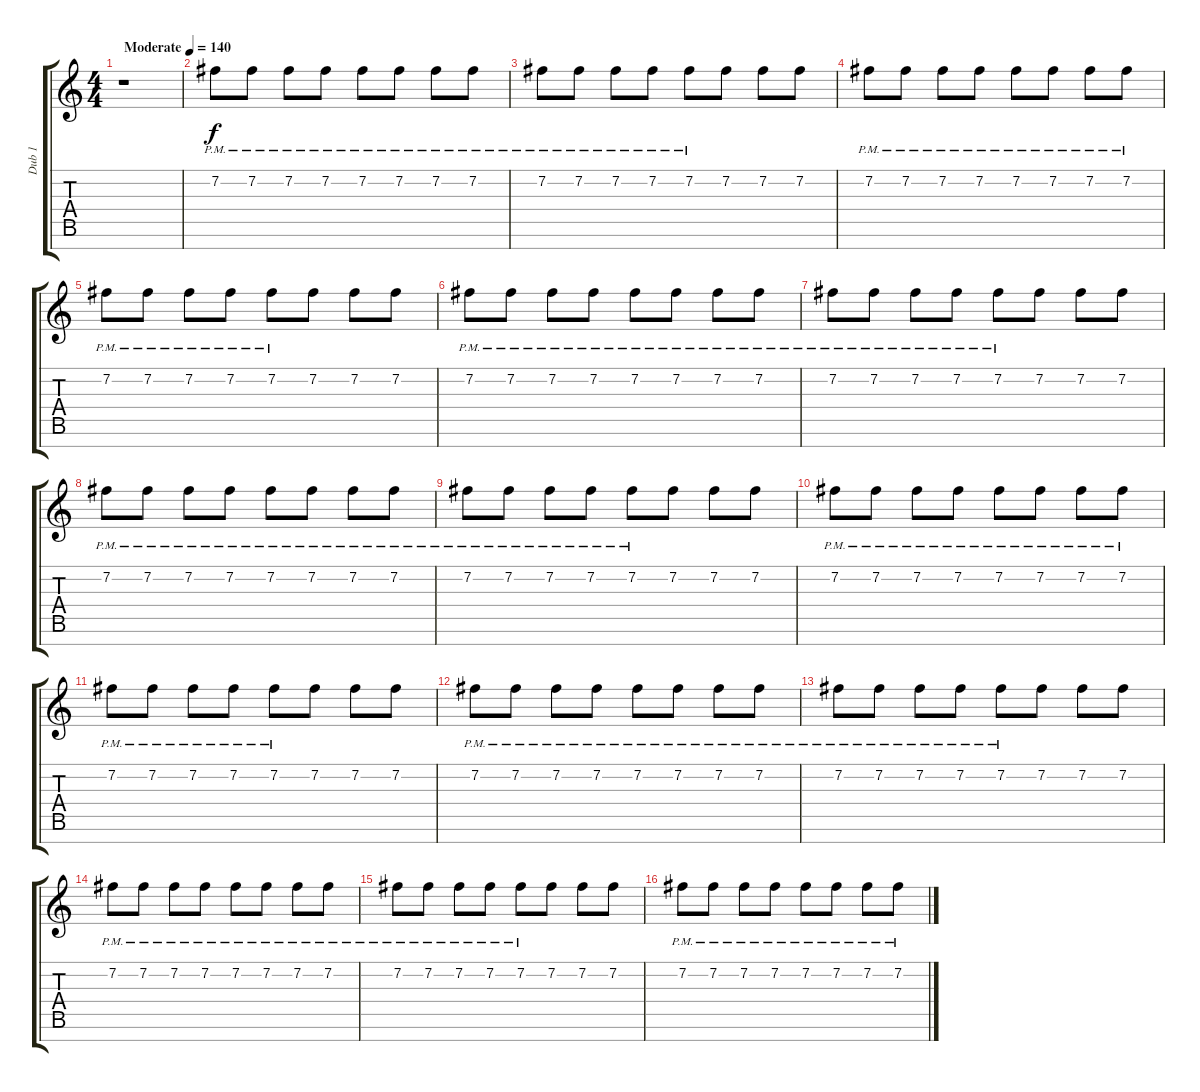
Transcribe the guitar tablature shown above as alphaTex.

\track ("Dub 1" "Dub 1") {instrument distortionguitar}
\staff {score tabs}
\tuning (E4 B3 G3 D3 A2 E2 B1) {hide}
\ts (4 4)
\tempo (140 "Moderate")
\clef g2
\ks c
r.1{dy f instrument distortionguitar} |
7.2{pm}.8 7.2{pm}.8 7.2{pm}.8 7.2{pm}.8 7.2{pm}.8 7.2{pm}.8 7.2{pm}.8 7.2{pm}.8 |
7.2{pm}.8 7.2{pm}.8 7.2{pm}.8 7.2{pm}.8 7.2{pm}.8 7.2.8 7.2.8 7.2.8 |
7.2{pm}.8 7.2{pm}.8 7.2{pm}.8 7.2{pm}.8 7.2{pm}.8 7.2{pm}.8 7.2{pm}.8 7.2{pm}.8 |
7.2{pm}.8 7.2{pm}.8 7.2{pm}.8 7.2{pm}.8 7.2{pm}.8 7.2.8 7.2.8 7.2.8 |
7.2{pm}.8 7.2{pm}.8 7.2{pm}.8 7.2{pm}.8 7.2{pm}.8 7.2{pm}.8 7.2{pm}.8 7.2{pm}.8 |
7.2{pm}.8 7.2{pm}.8 7.2{pm}.8 7.2{pm}.8 7.2{pm}.8 7.2.8 7.2.8 7.2.8 |
7.2{pm}.8 7.2{pm}.8 7.2{pm}.8 7.2{pm}.8 7.2{pm}.8 7.2{pm}.8 7.2{pm}.8 7.2{pm}.8 |
7.2{pm}.8 7.2{pm}.8 7.2{pm}.8 7.2{pm}.8 7.2{pm}.8 7.2.8 7.2.8 7.2.8 |
7.2{pm}.8 7.2{pm}.8 7.2{pm}.8 7.2{pm}.8 7.2{pm}.8 7.2{pm}.8 7.2{pm}.8 7.2{pm}.8 |
7.2{pm}.8 7.2{pm}.8 7.2{pm}.8 7.2{pm}.8 7.2{pm}.8 7.2.8 7.2.8 7.2.8 |
7.2{pm}.8 7.2{pm}.8 7.2{pm}.8 7.2{pm}.8 7.2{pm}.8 7.2{pm}.8 7.2{pm}.8 7.2{pm}.8 |
7.2{pm}.8 7.2{pm}.8 7.2{pm}.8 7.2{pm}.8 7.2{pm}.8 7.2.8 7.2.8 7.2.8 |
7.2{pm}.8 7.2{pm}.8 7.2{pm}.8 7.2{pm}.8 7.2{pm}.8 7.2{pm}.8 7.2{pm}.8 7.2{pm}.8 |
7.2{pm}.8 7.2{pm}.8 7.2{pm}.8 7.2{pm}.8 7.2{pm}.8 7.2.8 7.2.8 7.2.8 |
7.2{pm}.8 7.2{pm}.8 7.2{pm}.8 7.2{pm}.8 7.2{pm}.8 7.2{pm}.8 7.2{pm}.8 7.2{pm}.8
